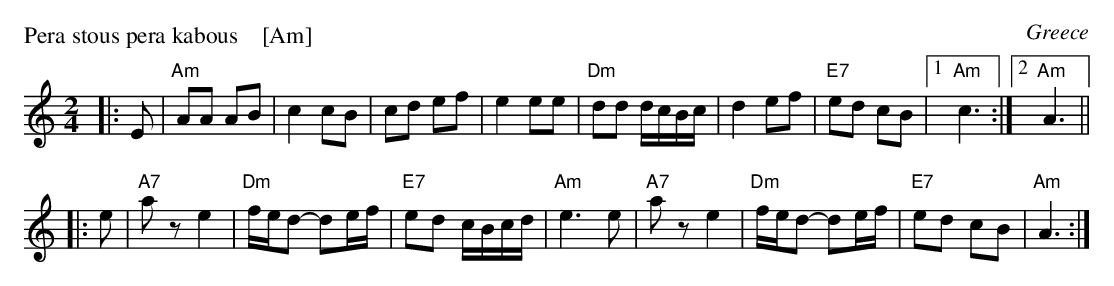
X:1
P: Pera stous pera kabous    [Am]
O: Greece
M: 2/4
L: 1/8
K: Am
|: E \
| "Am"AA AB | c2 cB | cd ef | e2 ee | "Dm"dd d/c/B/c/ | d2 ef | "E7"ed cB |1 "Am"c3 :|2 "Am"A3 ||
|: e- \
| "A7"az e2 | "Dm"f/e/d- de/f/ | "E7"ed  c/B/c/d/ | "Am"e3e- \
| "A7"az e2 | "Dm"f/e/d- de/f/ | "E7"ed  cB | "Am"A3 :|
